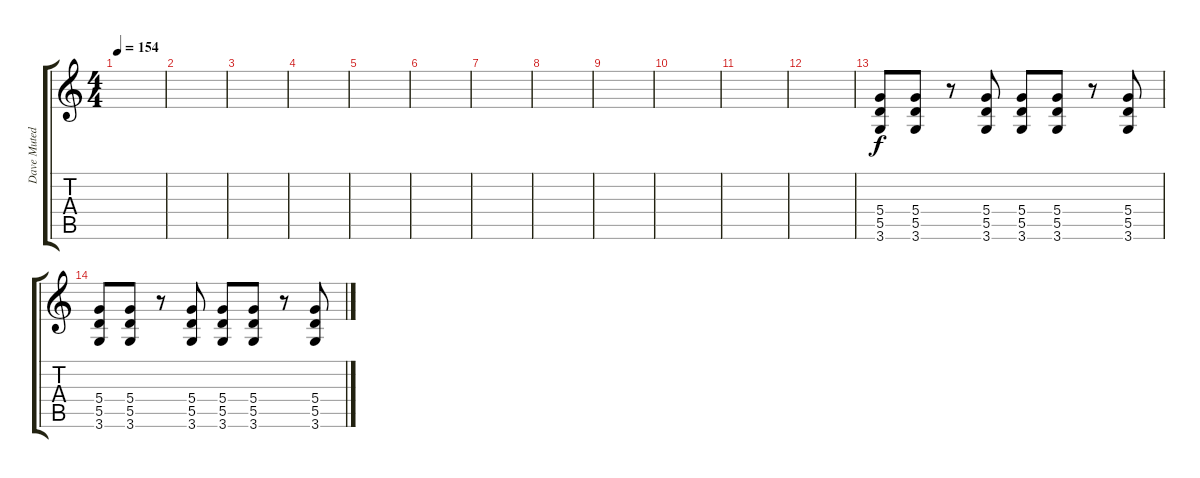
\track ("Dave Muted " "Dave Muted") {instrument electricguitarmuted}
\staff {score tabs}
\tuning (E4 B3 G3 D3 A2 E2) {hide}
\ts (4 4)
\tempo 154
\clef g2
\ks c
|
|
|
|
|
|
|
|
|
|
|
|
(5.4 5.5 3.6).8 (5.4 5.5 3.6).8 r.8 (5.4 5.5 3.6).8 (5.4 5.5 3.6).8 (5.4 5.5 3.6).8 r.8 (5.4 5.5 3.6).8 |
(5.4 5.5 3.6).8 (5.4 5.5 3.6).8 r.8 (5.4 5.5 3.6).8 (5.4 5.5 3.6).8 (5.4 5.5 3.6).8 r.8 (5.4 5.5 3.6).8
